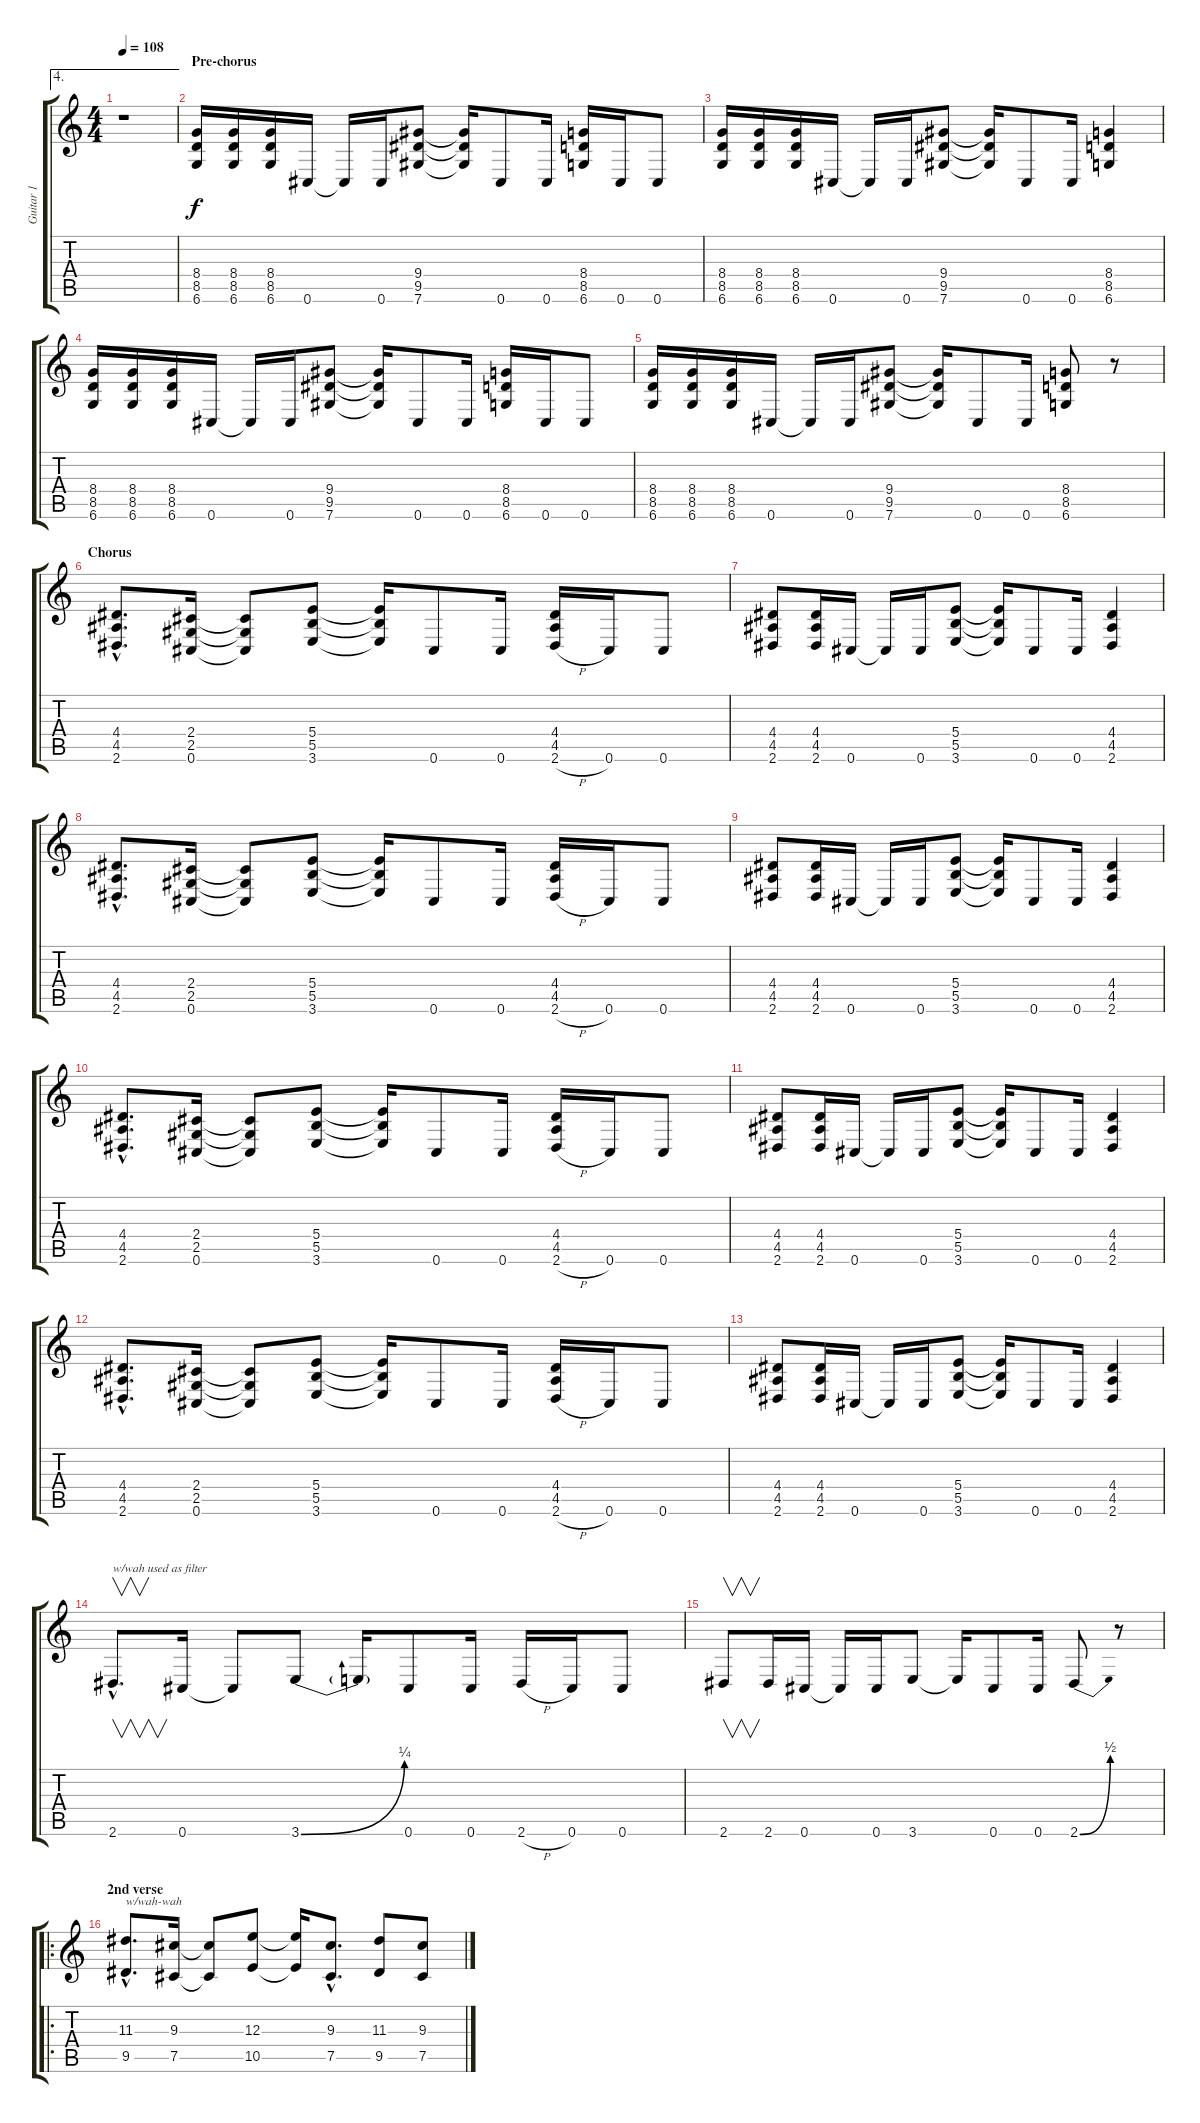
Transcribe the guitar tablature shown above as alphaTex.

\track ("Guitar 1" "Guitar 1") {instrument distortionguitar}
\staff {score tabs}
\tuning (Db4 Ab3 E3 B2 Gb2 Db2) {hide}
\ae 4
\ts (4 4)
\tempo 108
\clef g2
\ks c
r.1{dy f} |
\section ("" "Pre-chorus")
(8.4 8.5 6.6).16 (8.4 8.5 6.6).16 (8.4 8.5 6.6).16 0.6.16 0.6{t}.16 0.6.16 (9.4 9.5 7.6).8 (9.4{t} 9.5{t} 7.6{t}).16 0.6.8 0.6.16 (8.4 8.5 6.6).16 0.6.16 0.6.8 |
(8.4 8.5 6.6).16 (8.4 8.5 6.6).16 (8.4 8.5 6.6).16 0.6.16 0.6{t}.16 0.6.16 (9.4 9.5 7.6).8 (9.4{t} 9.5{t} 7.6{t}).16 0.6.8 0.6.16 (8.4 8.5 6.6).4 |
(8.4 8.5 6.6).16 (8.4 8.5 6.6).16 (8.4 8.5 6.6).16 0.6.16 0.6{t}.16 0.6.16 (9.4 9.5 7.6).8 (9.4{t} 9.5{t} 7.6{t}).16 0.6.8 0.6.16 (8.4 8.5 6.6).16 0.6.16 0.6.8 |
(8.4 8.5 6.6).16 (8.4 8.5 6.6).16 (8.4 8.5 6.6).16 0.6.16 0.6{t}.16 0.6.16 (9.4 9.5 7.6).8 (9.4{t} 9.5{t} 7.6{t}).16 0.6.8 0.6.16 (8.4 8.5 6.6).8 r.8 |
\section ("" "Chorus")
(4.4{hac} 4.5{hac} 2.6{hac}).8{d} (2.4 2.5 0.6).16 (2.4{t} 2.5{t} 0.6{t}).8 (5.4 5.5 3.6).8 (5.4{t} 5.5{t} 3.6{t}).16 0.6.8 0.6.16 (4.4 4.5 2.6{h}).16 0.6.16 0.6.8 |
(4.4 4.5 2.6).8 (4.4 4.5 2.6).16 0.6.16 0.6{t}.16 0.6.16 (5.4 5.5 3.6).8 (5.4{t} 5.5{t} 3.6{t}).16 0.6.8 0.6.16 (4.4 4.5 2.6).4 |
(4.4{hac} 4.5{hac} 2.6{hac}).8{d} (2.4 2.5 0.6).16 (2.4{t} 2.5{t} 0.6{t}).8 (5.4 5.5 3.6).8 (5.4{t} 5.5{t} 3.6{t}).16 0.6.8 0.6.16 (4.4 4.5 2.6{h}).16 0.6.16 0.6.8 |
(4.4 4.5 2.6).8 (4.4 4.5 2.6).16 0.6.16 0.6{t}.16 0.6.16 (5.4 5.5 3.6).8 (5.4{t} 5.5{t} 3.6{t}).16 0.6.8 0.6.16 (4.4 4.5 2.6).4 |
(4.4{hac} 4.5{hac} 2.6{hac}).8{d} (2.4 2.5 0.6).16 (2.4{t} 2.5{t} 0.6{t}).8 (5.4 5.5 3.6).8 (5.4{t} 5.5{t} 3.6{t}).16 0.6.8 0.6.16 (4.4 4.5 2.6{h}).16 0.6.16 0.6.8 |
(4.4 4.5 2.6).8 (4.4 4.5 2.6).16 0.6.16 0.6{t}.16 0.6.16 (5.4 5.5 3.6).8 (5.4{t} 5.5{t} 3.6{t}).16 0.6.8 0.6.16 (4.4 4.5 2.6).4 |
(4.4{hac} 4.5{hac} 2.6{hac}).8{d} (2.4 2.5 0.6).16 (2.4{t} 2.5{t} 0.6{t}).8 (5.4 5.5 3.6).8 (5.4{t} 5.5{t} 3.6{t}).16 0.6.8 0.6.16 (4.4 4.5 2.6{h}).16 0.6.16 0.6.8 |
(4.4 4.5 2.6).8 (4.4 4.5 2.6).16 0.6.16 0.6{t}.16 0.6.16 (5.4 5.5 3.6).8 (5.4{t} 5.5{t} 3.6{t}).16 0.6.8 0.6.16 (4.4 4.5 2.6).4 |
2.6{hac}.8{v d txt "w/wah used as filter"} 0.6.16 0.6{t}.8 3.6{be (bend 0 0 60 1)}.8 3.6{t}.16 0.6.8 0.6.16 2.6{h}.16 0.6.16 0.6.8 |
2.6.8{v} 2.6.16 0.6.16 0.6{t}.16 0.6.16 3.6.8 3.6{t}.16 0.6.8 0.6.16 2.6{be (bend 0 0 60 2)}.8 r.8 |
\ro
\section ("" "2nd verse")
(11.3{hac} 9.5{hac}).8{d txt "w/wah-wah"} (9.3 7.5).16 (9.3{t} 7.5{t}).8 (12.3 10.5).8 (12.3{t} 10.5{t}).16 (9.3{hac} 7.5{hac}).8{d} (11.3 9.5).8 (9.3 7.5).8
